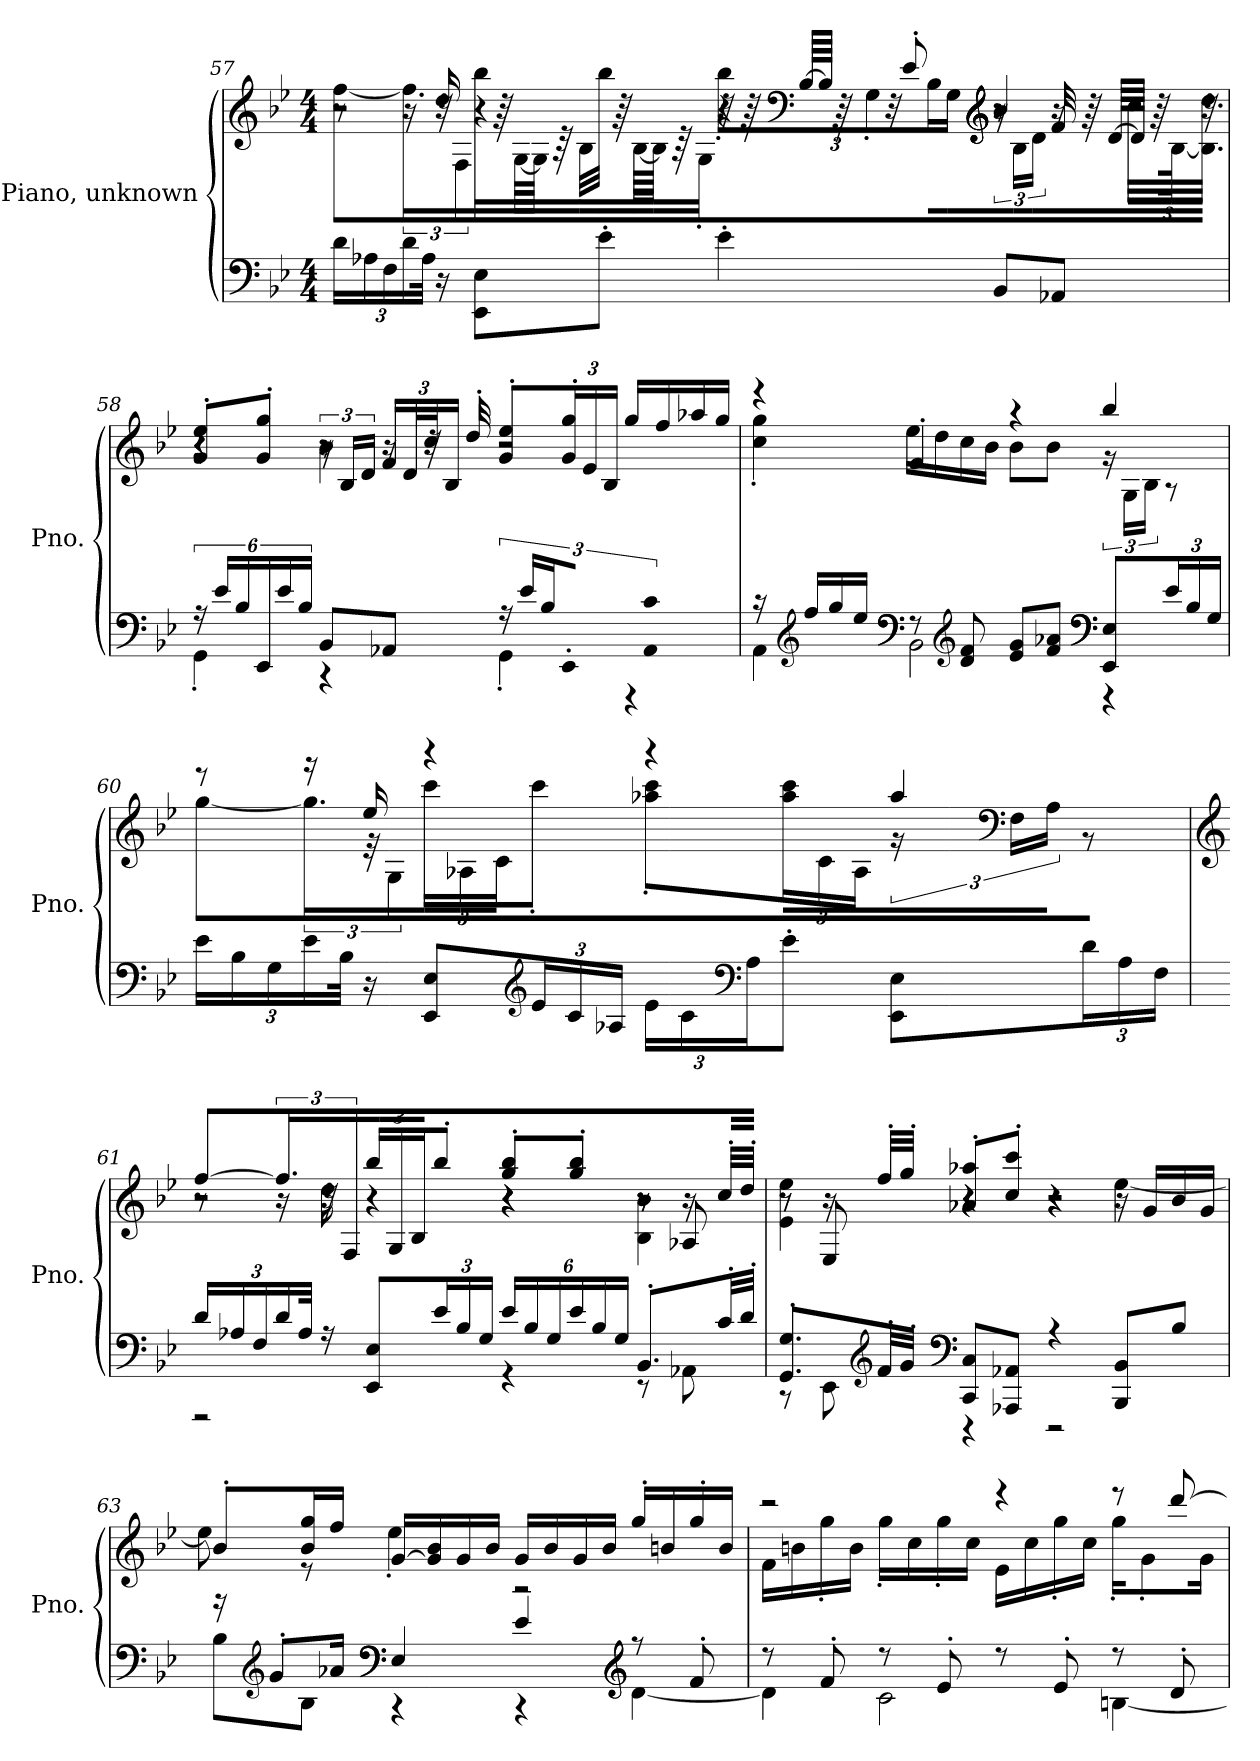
**kern	**kern
*part1	*part1
*staff2	*staff1
*I"Piano, unknown	*
*I'Pno.	*
!!LO:LB:g=z
*clefF4	*clefG2
*k[b-e-]	*k[b-e-]
*M4/4	*M4/4
*Xbrackettup	*
=57	=57
*	*^
*	*	*^
24d\LL	2r	[8ff\L	8r
24A-X\	.	.	.
24F\	.	.	.
24d\	.	24.ff\Jk]	16r
48A-\JJk	.	.	.
16r	.	48r	16dd/
.	.	24F\	.
8EE-\ 8E-\L	.	32bb-\	4r
.	.	64r	.
.	.	[64G\LLLL	.
.	.	64G\JJJJ]	.
.	.	64r	.
.	.	32B-'\LLL	.
8e-'\J	.	32bb-\JJJ	.
.	.	64r	.
.	.	[64B-\LLLL	.
.	.	64B-\JJJJ]	.
.	.	64r	.
.	.	32G'\	.
*	*	*Xbrackettup	*
4e-'\	4r	12bb-'\L	32r
.	.	.	64r
*	*clefF4	*	*
.	.	.	[64B-/LLLL
.	.	.	64B-/JJJJ]
.	.	.	64r
.	.	12G'\	.
.	.	.	32r
.	.	.	8e-'/
.	.	24B-\L	.
.	.	24G\JJ	.
*	*clefG2	*	*
*	*	*brackettup	*
8BB-/L	4b-/	24r	8r
.	.	24B-\LL	.
.	.	24d\JJ	.
8AA-X/J	.	16r	32f/
.	.	.	64r
.	.	.	[64d/LLLL
*	*	*Xbrackettup	*
.	.	48cc\LLL	64d/JJJJ]
.	.	.	64r
.	.	[96B-\K	.
.	.	48.B-\] 48.dd\JJJ	32r
!!LO:PB:g=z	!!	!!
=58	=58	=58	=58
*brackettup	*	*	*
*^	*	*	*
24r	4GG'\	8g/' 8ee-/'L	4r	4r
24e-/LL	.	.	.	.
24B-/	.	.	.	.
*Xbrackettup	*	*	*	*
24EE-/	.	8g/' 8gg/'J	.	.
24e-/	.	.	.	.
24B-/JJ	.	.	.	.
*	*	*brackettup	*	*
8BB-/L	4r	24r	4b-\	8r
.	.	24B-/LL	.	.
.	.	24d/JJ	.	.
*	*	*	*	*Xbrackettup
8AA-X/J	.	16r	.	24f/LL
.	.	.	.	48d/L
.	.	32r	.	48cc/J
.	.	.	.	24B-/JJ
.	.	32dd'/	.	.
*brackettup	*	*	*	*
24r	4GG'\	8g/' 8ee-/'L	2r	2r
24e-/LL	.	.	.	.
24B-/J	.	.	.	.
8EE-'/J	.	24g/' 24gg/'L	.	.
.	.	24e-/	.	.
.	.	24B-/JJ	.	.
4AA-/ 4c/	4r	16gg/LL	.	.
.	.	16ff/	.	.
.	.	16aa-X/	.	.
.	.	16gg/JJ	.	.
*	*	*	*v	*v
!!LO:LB:g=z
=59	=59	=59	=59
16r	4AA\	4r	4cc\' 4gg\'
*clefG2	*	*	*
16ff/LL	.	.	.
16gg/	.	.	.
16ee-/JJ	.	.	.
*clefF4	*	*	*
8r	2BB-\	4f'/	16ee-\LL
.	.	.	16dd\
*clefG2	*	*	*
8d/ 8f/	.	.	16cc\
.	.	.	16b-\JJ
8e-/ 8g/L	.	4r	8b-\L
8f/ 8a-X/J	.	.	8b-\J
*clefF4	*	*	*
*	*	*	*brackettup
8EE-/ 8E-/L	4r	4bb-/	24r
.	.	.	24G\LL
.	.	.	24B-\JJ
*Xbrackettup	*	*	*
24e-/L	.	.	8r
24B-/	.	.	.
24G/JJ	.	.	.
*v	*v	*	*
!!LO:LB:g=z	!!
=60	=60	=60
24e-\LL	8r	[8gg\L
24B-\	.	.
24G\	.	.
24e-\	16r	24.gg\Jk]
48B-\JJk	.	.
16r	16ee-/	48r
.	.	24G\
*	*	*Xbrackettup
8EE-/ 8E-/L	4r	24ccc\LL
.	.	24A-X\
.	.	24c\J
*clefG2	*	*
24e-/L	.	8ccc'\J
24c/	.	.
24A-X/JJ	.	.
24e-\LL	4r	8aa-X\' 8ccc\'L
24c\	.	.
*clefF4	*	*
24A-\J	.	.
8e-'\J	.	24aa-\ 24ccc\L
.	.	24c\
.	.	24A-\JJ
*	*	*brackettup
8EE-\ 8E-\L	4aa-/	24r
*	*clefF4	*
.	.	24F\LL
.	.	24A-\JJ
24d\L	.	8r
24A-\	.	.
24F\JJ	.	.
*	*v	*v
!!LO:LB:g=z
=61	=61
*	*clefG2
*^	*^
*	*	*	*^
24d/LL	2r	[8ff/L	8r	2r
24A-X/	.	.	.	.
24F/	.	.	.	.
24d/	.	24.ff/Jk]	16r	.
48A-/JJk	.	.	.	.
16r	.	48r	16dd\	.
.	.	24F/	.	.
*	*	*Xbrackettup	*	*
8EE-/ 8E-/L	.	24bb-/LL	4r	.
.	.	24G/	.	.
.	.	24B-/J	.	.
24e-/L	.	8bb-'/J	.	.
24B-/	.	.	.	.
24G/JJ	.	.	.	.
24e-/LL	4r	8gg/' 8bb-/'L	4r	4r
24B-/	.	.	.	.
24G/	.	.	.	.
24e-/	.	8gg/' 8bb-/'J	.	.
24B-/	.	.	.	.
24G/JJ	.	.	.	.
8.BB-'/L	8r	8r	4B-\ 4b-\	8r
.	8AA-X\	16r	.	8A-X/
32c'/LL	.	32cc'/LLL	.	.
32d'/JJJ	.	32dd'/JJJ	.	.
=62	=62	=62	=62	=62
8.GG/' 8.G/'L	8r	8r	4e-\ 4ee-\	8r
.	8EE-\	16r	.	8E-/
*clefG2	*	*	*	*
32f'/LL	.	32ff'/LLL	.	.
32g'/JJJ	.	32gg'/JJJ	.	.
*clefF4	*	*	*	*
8CC/ 8C/L	4r	8a-X/' 8aa-X/'L	4r	4r
8AAA-X/ 8AA-X/J	.	8cc/' 8ccc/'J	.	.
4r	2r	4r	4r	2r
8BBB-/ 8BB-/L	.	16r	[4ee-\	.
.	.	16g/LL	.	.
8B-/J	.	16b-/	.	.
.	.	16g/JJ	.	.
*	*	*	*v	*v
!!LO:LB:g=z
=63	=63	=63	=63
16r	8B-\L	8b-'/L	8ee-\]
*clefG2	*	*	*
8g'/L	.	.	.
.	8B-\J	16b-/ 16gg/L	8r
16a-X/Jk	.	16ff/JJ	.
*clefF4	*	*	*
4E-/	4r	[16g/LL	4ee-'\
.	.	16g/] 16b-/	.
.	.	16g/	.
.	.	16b-/JJ	.
4e-/	4r	16g/LL	2r
.	.	16b-/	.
.	.	16g/	.
.	.	16b-/JJ	.
*clefG2	*	*	*
8r	[4d\	16gg'/LL	.
.	.	16bn/	.
8f'/	.	16gg'/	.
.	.	16b/JJ	.
=64	=64	=64	=64
8r	4d\]	2r	16f\LL
.	.	.	16bn\
8f'/	.	.	16gg'\
.	.	.	16b\JJ
8r	2c\	.	16gg'\LL
.	.	.	16cc\
8e-'/	.	.	16gg'\
.	.	.	16cc\JJ
8r	.	4r	16e-\LL
.	.	.	16cc\
8e-'/	.	.	16gg'\
.	.	.	16cc\JJ
8r	[4Bn\	8r	16gg'\KL
.	.	.	8g'\
8d'/	.	[8ddd/	.
.	.	.	16g\Jk
*v	*v	*	*
*	*v	*v
=	=
*-	*-
